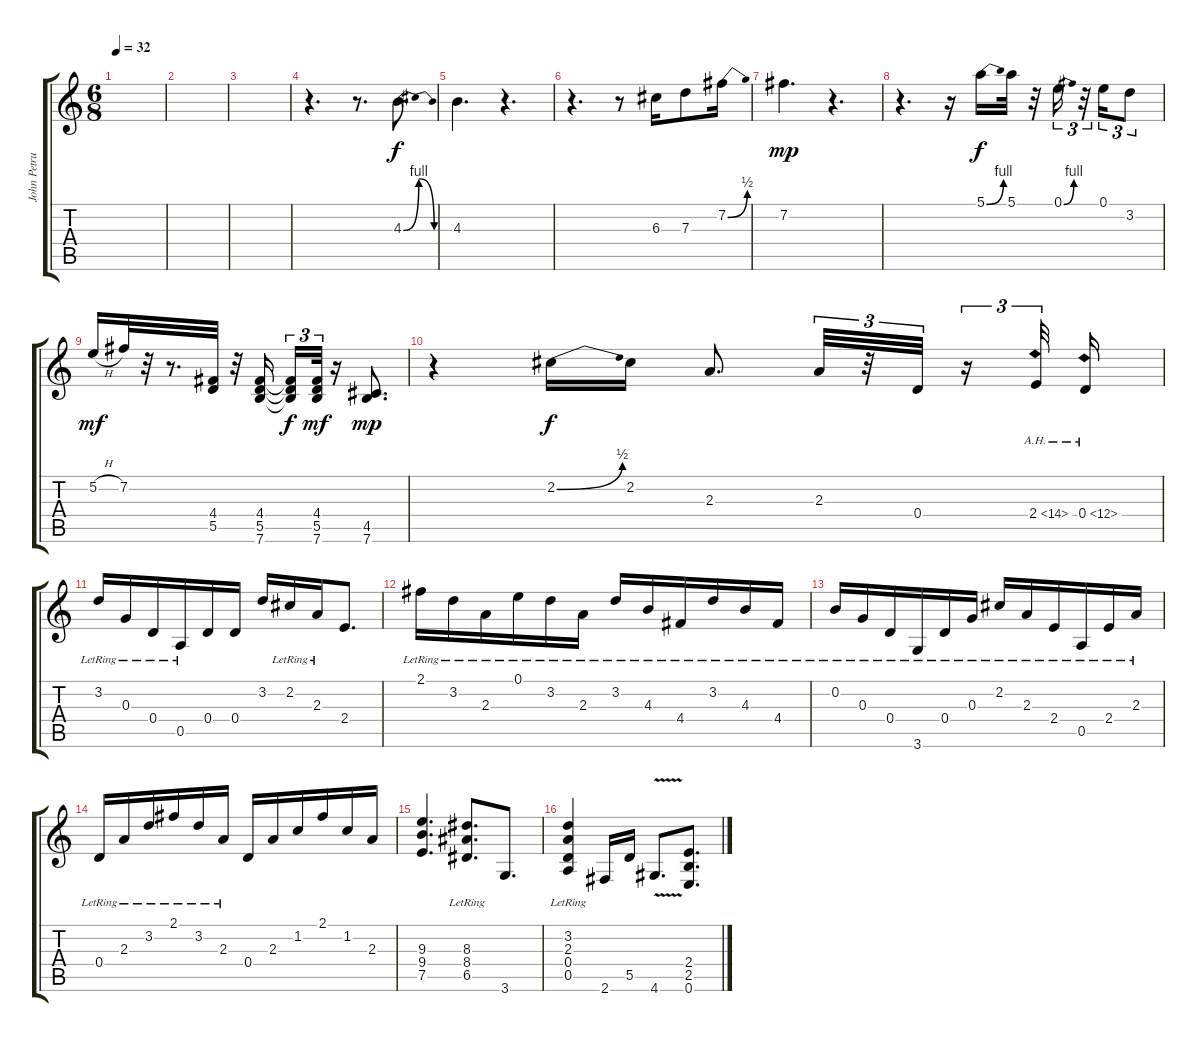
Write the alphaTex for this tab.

\track ("John Petrucci" "John Petru") {instrument acousticguitarsteel}
\staff {score tabs}
\tuning (E4 B3 G3 D3 A2 E2) {hide}
\ts (6 8)
\tempo 32
\clef g2
\ks c
|
|
|
r.4{d volume 14 balance 8 instrument distortionguitar} r.8{d} 4.3{be (bendrelease 0 0 15 4 45 4 60 0)}.8{d} |
4.3.4{d} r.4{d} |
r.4{d} r.8 6.3.16 7.3.8 7.2{be (bend 0 0 60 2)}.16 |
7.2.4{d dy mp} r.4{d} |
r.4{d} r.16 5.1{be (bend 0 0 60 4)}.16{dy f} 5.1.32 r.32 0.1{be (bend 0 0 60 4)}.16{tu (3 2)} r.32{tu (3 2)} 0.1.16{tu (3 2)} 3.2.8{tu (3 2)} |
5.2{h}.16{dy mf} 7.2.32 r.32 r.8{d} (4.4 5.5).32 r.32 (4.4 5.5 7.6).16{beam splitsecondary} (4.4{t} 5.5{t} 7.6{t}).16{tu (3 2) dy f} (4.4 5.5 7.6).32{tu (3 2) dy mf} r.16 (4.5 7.6).8{d dy mp} |
r.4 2.2{be (bend 0 0 60 2)}.16{dy f} 2.2.16 2.3.8{d} 2.3.32{tu (3 2)} r.32{tu (3 2)} 0.4.32{tu (3 2)} r.16{tu (3 2)} 2.4{ah 12}.32{tu (3 2)} 0.4{ah 12}.16 |
3.2{lr}.16{volume 11} 0.3{lr}.16 0.4{lr}.16 0.5{lr}.16 0.4.16 0.4.16 3.2.16 2.2{lr}.16 2.3{lr}.16 2.4.8{d} |
2.1{lr}.16 3.2{lr}.16 2.3{lr}.16 0.1{lr}.16 3.2{lr}.16 2.3{lr}.16 3.2{lr}.16 4.3{lr}.16 4.4{lr}.16 3.2{lr}.16 4.3{lr}.16 4.4{lr}.16 |
0.2{lr}.16 0.3{lr}.16 0.4{lr}.16 3.6{lr}.16 0.4{lr}.16 0.3{lr}.16 2.2{lr}.16 2.3{lr}.16 2.4{lr}.16 0.5{lr}.16 2.4{lr}.16 2.3{lr}.16 |
0.4{lr}.16 2.3{lr}.16 3.2{lr}.16 2.1{lr}.16 3.2{lr}.16 2.3{lr}.16 0.4.16 2.3.16 1.2.16 2.1.16 1.2.16 2.3.16 |
(9.3 9.4 7.5).4{d volume 15} (8.3{lr} 8.4{lr} 6.5{lr}).8{d} 3.6.8{d} |
(3.2{lr} 2.3{lr} 0.4{lr} 0.5{lr}).4 2.6.16 5.5.16 4.6{v}.8{d} (2.4 2.5 0.6).8{d}
